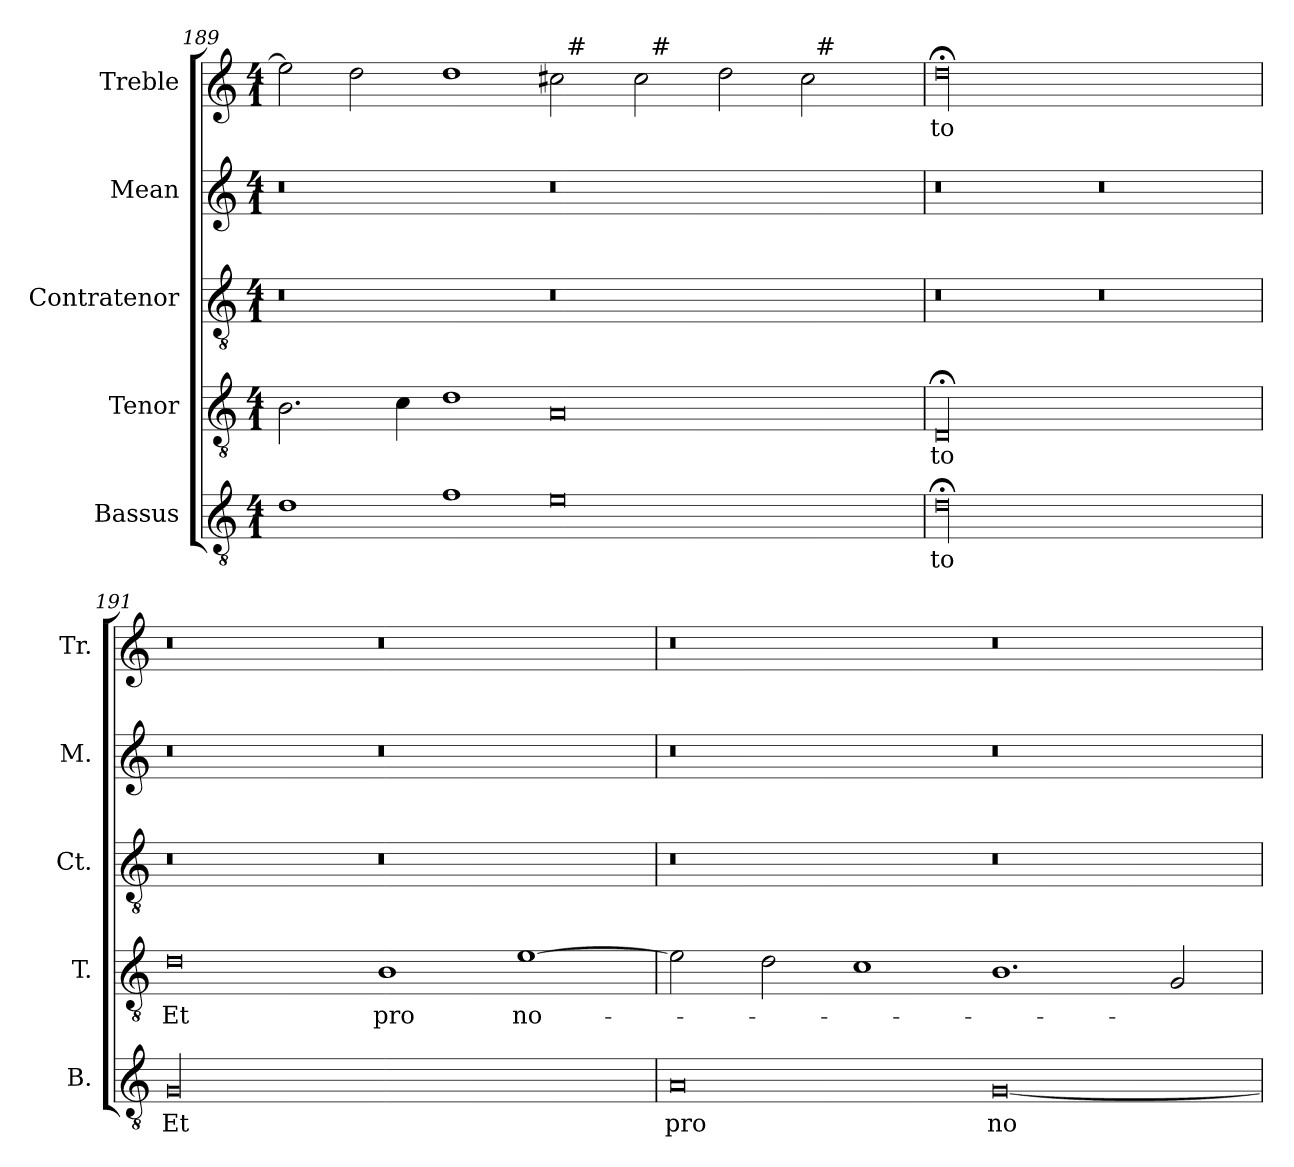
**kern	**text	**kern	**text	**kern	**kern	**kern	**text
*part5	*part5	*part4	*part4	*part3	*part2	*part1	*part1
*staff5	*staff5	*staff4	*staff4	*staff3	*staff2	*staff1	*staff1
*I"Bassus	*	*I"Tenor	*	*I"Contratenor	*I"Mean	*I"Treble	*
*I'B.	*	*I'T.	*	*I'Ct.	*I'M.	*I'Tr.	*
*clefGv2	*	*clefGv2	*	*clefGv2	*clefG2	*clefG2	*
*ITrd7c12	*	*ITrd7c12	*	*ITrd7c12	*	*	*
*k[]	*	*k[]	*	*k[]	*k[]	*k[]	*
*	*	*	*	*	*C:	*C:	*
*M4/1	*	*M4/1	*	*M4/1	*M4/1	*M4/1	*
=189	=189	=189	=189	=189	=189	=189	=189
*	*	*	*	*	*	*^	*
*	*	*	*	*	*	*	*^	*
1Di	.	2.BBi\	.	0r	0r	2eei\]	1ryy	1ryy	.
.	.	.	.	.	.	2ddi\	.	.	.
.	.	4Ci\	.	.	.	.	.	.	.
1Fi	.	1Di	.	.	.	1ddi	1ryy	1ryy	.
0Ei	.	0AAi	.	0r	0r	2cc#i\	32ryy	2ryy	.
.	.	.	.	.	.	.	256ryy	.	.
!	!	!	!	!	!	!	!LO:TX:a:t=#	!	!
.	.	.	.	.	.	.	1ryy	.	.
.	.	.	.	.	.	2cc#i\	.	32ryy	.
.	.	.	.	.	.	.	.	256ryy	.
!	!	!	!	!	!	!	!	!LO:TX:a:t=#	!
.	.	.	.	.	.	.	.	1ryy	.
.	.	.	.	.	.	2ddi\	.	.	.
.	.	.	.	.	.	.	2ryy	.	.
.	.	.	.	.	.	2cc#i\	.	.	.
!	!	!	!	!	!	!	!LO:TX:a:t=#	!	!
.	.	.	.	.	.	.	4ryy	4ryy	.
.	.	.	.	.	.	.	8ryy	8ryy	.
.	.	.	.	.	.	.	16ryy	16ryy	.
.	.	.	.	.	.	.	64..ryy	64..ryy	.
*	*	*	*	*	*	*v	*v	*v	*
=190`	=190`	=190`	=190`	=190`	=190`	=190`	=190`
*	*	*	*	*	*	*^	*
*	*	*	*	*	*	*	*^	*
!	!LO:LY:b:color=#000000	!	!	!	!	!	!	!	!
*	*	*	*	*	*	*v	*v	*v	*
*	*	*	*	*	*	*^	*
*	*	*	*	*	*	*	*^	*
!	!	!	!LO:LY:b:color=#000000	!	!	!	!	!	!
*	*	*	*	*	*	*v	*v	*v	*
*	*	*	*	*	*	*^	*
*	*	*	*	*	*	*	*^	*
!	!	!	!	!	!	!	!	!	!LO:LY:b:color=#000000
*	*	*	*	*	*	*v	*v	*v	*
00D;i	-to	00DD;i	-to	0r	0r	00dd;i	-to
.	.	.	.	0r	0r	.	.
!!LO:PB:g=z
=191	=191	=191	=191	=191	=191	=191	=191
!	!LO:LY:b:color=#000000	!	!	!	!	!	!
!	!	!	!LO:LY:b:color=#000000	!	!	!	!
00GGi	Et	0Di	Et	0r	0r	0r	.
!	!	!	!LO:LY:b:color=#000000	!	!	!	!
.	.	1BBi	pro	0r	0r	0r	.
!	!	!	!LO:LY:b:color=#000000	!	!	!	!
.	.	[>1Ei	no-	.	.	.	.
=192`	=192`	=192`	=192`	=192`	=192`	=192`	=192`
!	!LO:LY:b:color=#000000	!	!	!	!	!	!
0AAi	pro	2Ei\]	.	0r	0r	0r	.
.	.	2Di\	.	.	.	.	.
.	.	1Ci	.	.	.	.	.
!	!LO:LY:b:color=#000000	!	!	!	!	!	!
[<0GGi	no-	1.BBi	.	0r	0r	0r	.
.	.	2GGi/	.	.	.	.	.
=`	=`	=`	=`	=`	=`	=`	=`
*-	*-	*-	*-	*-	*-	*-	*-
